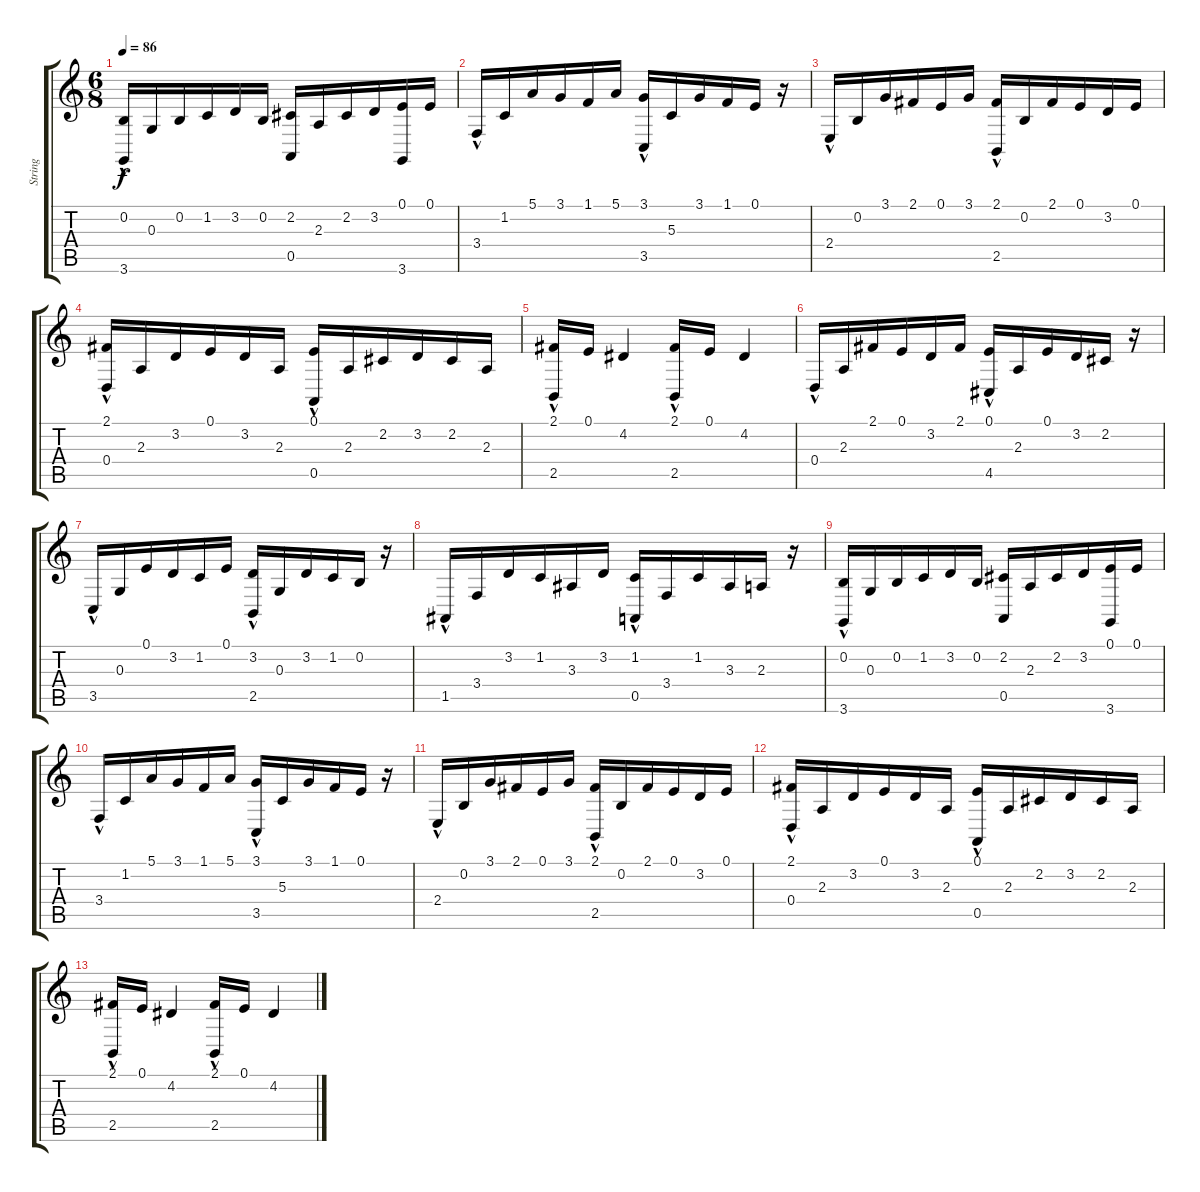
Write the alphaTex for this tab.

\track ("String" "String") {instrument stringensemble1}
\staff {score tabs}
\tuning (E4 B3 G3 D3 A2 E2) {hide}
\ts (6 8)
\tempo 86
\clef g2
\ks c
(0.2 3.6{hac}).16{dy f} 0.3.16 0.2.16 1.2.16 3.2.16 0.2.16 (2.2 0.5).16 2.3.16 2.2.16 3.2.16 (0.1 3.6).16 0.1.16 |
3.4{hac}.16 1.2.16 5.1.16 3.1.16 1.1.16 5.1.16 (3.1 3.5{hac}).16 5.3.16 3.1.16 1.1.16 0.1.16 r.16 |
2.4{hac}.16 0.2.16 3.1.16 2.1.16 0.1.16 3.1.16 (2.1 2.5{hac}).16 0.2.16 2.1.16 0.1.16 3.2.16 0.1.16 |
(2.1 0.4{hac}).16 2.3.16 3.2.16 0.1.16 3.2.16 2.3.16 (0.1 0.5{hac}).16 2.3.16 2.2.16 3.2.16 2.2.16 2.3.16 |
(2.1 2.5{hac}).16 0.1.16 4.2.4 (2.1 2.5{hac}).16 0.1.16 4.2.4 |
0.4{hac}.16{volume 14} 2.3.16{volume 14} 2.1.16{volume 13} 0.1.16{volume 13} 3.2.16{volume 13} 2.1.16{volume 13} (0.1 4.5{hac}).16{volume 12} 2.3.16{volume 12} 0.1.16{volume 12} 3.2.16{volume 12} 2.2.16{volume 12} r.16 |
3.5{hac}.16{volume 11} 0.3.16{volume 11} 0.1.16{volume 11} 3.2.16{volume 10} 1.2.16{volume 10} 0.1.16{volume 10} (3.2 2.5{hac}).16{volume 10} 0.3.16{volume 10} 3.2.16{volume 10} 1.2.16{volume 9} 0.2.16{volume 9} r.16 |
1.5{hac}.16{volume 9} 3.4.16{volume 8} 3.2.16{volume 8} 1.2.16{volume 8} 3.3.16{volume 8} 3.2.16{volume 8} (1.2 0.5{hac}).16{volume 7} 3.4.16{volume 7} 1.2.16{volume 7} 3.3.16{volume 7} 2.3.16{volume 6} r.16 |
(0.2 3.6{hac}).16{volume 6} 0.3.16{volume 6} 0.2.16{volume 6} 1.2.16{volume 6} 3.2.16{volume 5} 0.2.16{volume 5} (2.2 0.5).16{volume 5} 2.3.16{volume 4} 2.2.16{volume 4} 3.2.16{volume 4} (0.1 3.6).16{volume 4} 0.1.16{volume 4} |
3.4{hac}.16{volume 4} 1.2.16{volume 3} 5.1.16{volume 3} 3.1.16{volume 3} 1.1.16{volume 3} 5.1.16{volume 3} (3.1 3.5{hac}).16{volume 3} 5.3.16{volume 2} 3.1.16{volume 2} 1.1.16{volume 2} 0.1.16{volume 2} r.16 |
2.4{hac}.16{volume 2} 0.2.16{volume 2} 3.1.16{volume 1} 2.1.16{volume 1} 0.1.16{volume 1} 3.1.16{volume 1} (2.1 2.5{hac}).16{volume 1} 0.2.16{volume 0} 2.1.16{volume 0} 0.1.16{volume 0} 3.2.16{volume 0} 0.1.16 |
(2.1 0.4{hac}).16 2.3.16 3.2.16 0.1.16 3.2.16 2.3.16 (0.1 0.5{hac}).16 2.3.16 2.2.16 3.2.16 2.2.16 2.3.16 |
(2.1 2.5{hac}).16 0.1.16 4.2.4 (2.1 2.5{hac}).16 0.1.16 4.2.4
